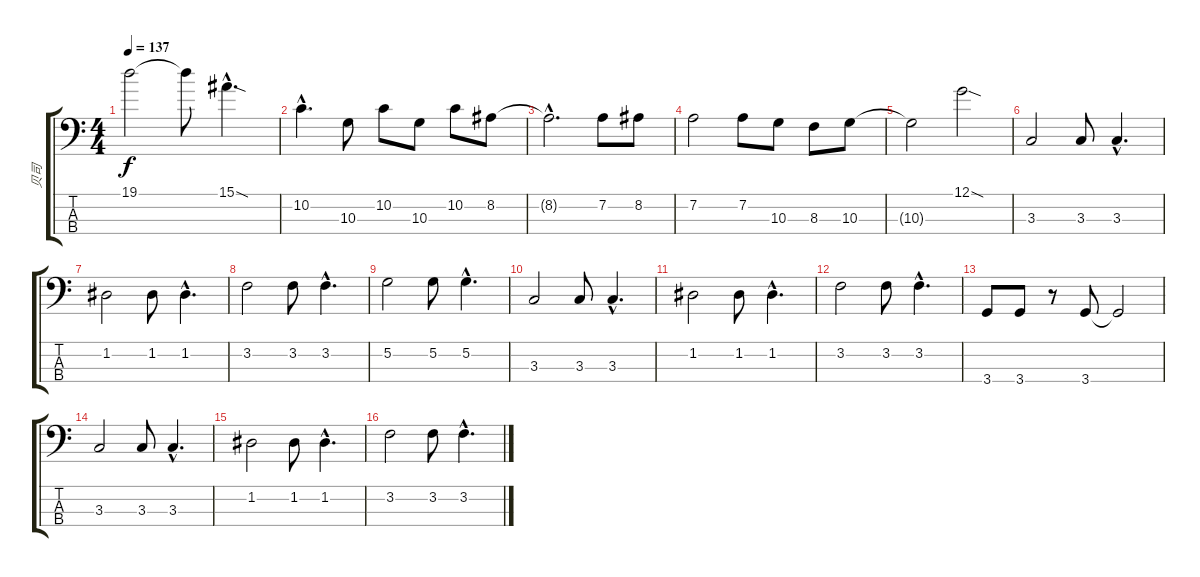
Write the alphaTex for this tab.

\track ("贝司" "贝司") {instrument electricbassfinger}
\staff {score tabs}
\tuning (G2 D2 A1 E1) {hide}
\ts (4 4)
\tempo 137
\clef f4
\ks c
19.1.2{dy f} 19.1{t}.8 15.1{sod hac}.4{d} |
10.2{hac}.4{d} 10.3.8 10.2.8 10.3.8 10.2.8 8.2.8 |
8.2{hac t}.2{d} 7.2.8 8.2.8 |
7.2.2 7.2.8 10.3.8 8.3.8 10.3.8 |
10.3{t}.2 12.1{sod}.2 |
3.3.2 3.3.8 3.3{hac}.4{d} |
1.2.2 1.2.8 1.2{hac}.4{d} |
3.2.2 3.2.8 3.2{hac}.4{d} |
5.2.2 5.2.8 5.2{hac}.4{d} |
3.3.2 3.3.8 3.3{hac}.4{d} |
1.2.2 1.2.8 1.2{hac}.4{d} |
3.2.2 3.2.8 3.2{hac}.4{d} |
3.4.8 3.4.8 r.8 3.4.8 3.4{t}.2 |
3.3.2 3.3.8 3.3{hac}.4{d} |
1.2.2 1.2.8 1.2{hac}.4{d} |
3.2.2 3.2.8 3.2{hac}.4{d}
